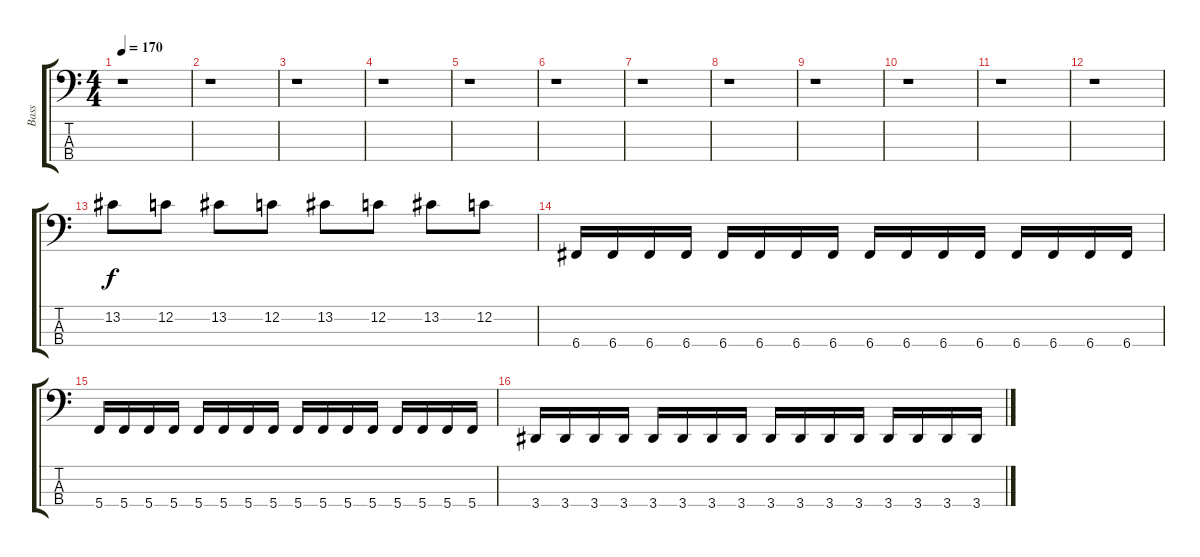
\track ("Bass" "Bass") {instrument electricbasspick}
\staff {score tabs}
\tuning (F2 C2 G1 C1) {hide}
\ts (4 4)
\tempo 170
\clef f4
\ks c
r.1{dy f instrument electricbasspick} |
r.1 |
r.1 |
r.1 |
r.1 |
r.1 |
r.1 |
r.1 |
r.1 |
r.1 |
r.1 |
r.1 |
13.2.8 12.2.8 13.2.8 12.2.8 13.2.8 12.2.8 13.2.8 12.2.8 |
6.4.16 6.4.16 6.4.16 6.4.16 6.4.16 6.4.16 6.4.16 6.4.16 6.4.16 6.4.16 6.4.16 6.4.16 6.4.16 6.4.16 6.4.16 6.4.16 |
5.4.16 5.4.16 5.4.16 5.4.16 5.4.16 5.4.16 5.4.16 5.4.16 5.4.16 5.4.16 5.4.16 5.4.16 5.4.16 5.4.16 5.4.16 5.4.16 |
3.4.16 3.4.16 3.4.16 3.4.16 3.4.16 3.4.16 3.4.16 3.4.16 3.4.16 3.4.16 3.4.16 3.4.16 3.4.16 3.4.16 3.4.16 3.4.16
